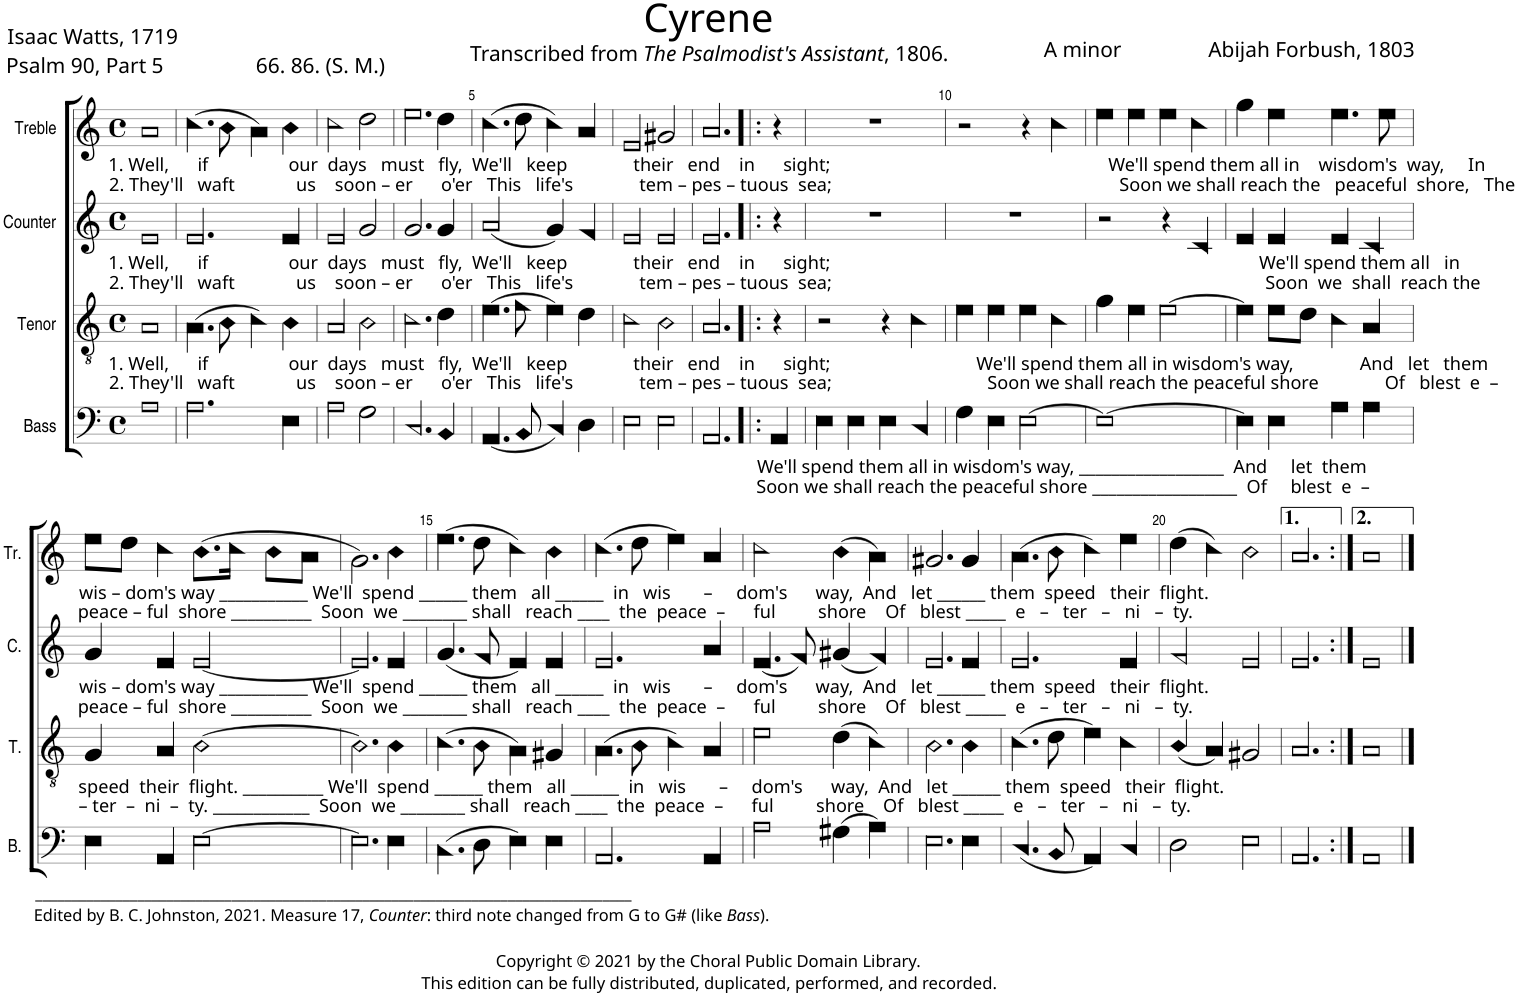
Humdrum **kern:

**kern	**kern	**kern	**kern
*part4	*part3	*part2	*part1
*staff4	*staff3	*staff2	*staff1
*I"Bass	*I"Tenor	*I"Counter	*I"Treble
*I'B.	*I'T.	*I'C.	*I'Tr.
*clefF4	*clefGv2	*clefG2	*clefG2
*k[]	*k[]	*k[]	*k[]
*M4/4	*M4/4	*M4/4	*M4/4
*met(c)	*met(c)	*met(c)	*met(c)
=1	=1	=1	=1
!	!	!	!LO:TX:b:t=1. Well,      if                 our  days   must   fly,  We'll   keep              their   end    in      sight;                                                           We'll spend them all in    wisdom's  way,     In
!	!	!	!LO:TX:b:t=2. They'll   waft             us    soon – er      o'er   This   life's              tem – pes – tuous  sea;                                                             Soon we shall reach the   peaceful  shore,   The
!	!	!LO:TX:b:t=1. Well,      if                 our  days   must   fly,  We'll   keep              their   end    in      sight;                                                                                           We'll spend them all   in	!
!	!	!LO:TX:b:t=2. They'll   waft             us    soon – er      o'er   This   life's              tem – pes – tuous  sea;                                                                                            Soon  we  shall  reach the	!
!	!LO:TX:b:t=1. Well,      if                 our  days   must   fly,  We'll   keep              their   end    in      sight;                               We'll spend them all in wisdom's way,              And   let   them	!	!
!	!LO:TX:b:t=2. They'll   waft             us    soon – er      o'er   This   life's              tem – pes – tuous  sea;                                 Soon we shall reach the peaceful shore              Of   blest  e  –	!	!
1A!	1A!	1e!	1a!
=2	=2	=2	=2
2.A!\	(4.A!\	2.e!/	(4.cc!\
.	8B!\	.	8b!\
.	4c!\)	.	4a!\)
4E!\	4B!\	4e!/	4b!\
=3	=3	=3	=3
2A!\	2A!/	2e!/	2cc!\
2G!\	2B!\	2g!/	2dd!\
=4	=4	=4	=4
2.C!/	2.c!\	2.g!/	2.ee!\
4BB!/	4d!\	4g!/	4dd!\
=5	=5	=5	=5
(4.AA!/	(4.e!\	(2a!/	(4.cc!\
8BB!/	8f!\	.	8dd!\
4C!/)	4e!\)	4g!/)	4cc!\)
4D!\	4d!\	4f!/	4a!/
=6	=6	=6	=6
2E!\	2c!\	2e!/	2e!/
2E!\	2B!\	2e!/	2g#X!/
=7	=7	=7	=7
2.AA!/	2.A!/	2.e!/	2.a!/
=8!|:	=8!|:	=8!|:	=8!|:
!LO:TX:b:t=We'll spend them all in wisdom's way, __________________  And     let  them	!	!	!
!LO:TX:b:t=Soon we shall reach the peaceful shore __________________  Of     blest  e  –	!	!	!
4AA!/	4r	4r	4r
=9	=9	=9	=9
4E!\	2r	1r	1r
4E!\	.	.	.
4E!\	4r	.	.
4C!/	4c!\	.	.
=10	=10	=10	=10
4G!\	4e!\	1r	2r
4E!\	4e!\	.	.
[2E!\	4e!\	.	4r
.	4c!\	.	4cc!\
=11	=11	=11	=11
1E!_	4g!\	2r	4ee!\
.	4e!\	.	4ee!\
.	[2e!\	4r	4ee!\
.	.	4c!/	4cc!\
=12	=12	=12	=12
4E!\]	4e!\]	4e!/	4gg!\
4E!\	8e!\L	4e!/	4ee!\
.	8d!\J	.	.
4A!\	4c!\	4e!/	4.ee!\
4A!\	4A!/	4c!/	.
.	.	.	8ee!\
!!LO:LB:g=z
=13	=13	=13	=13
!	!	!	!LO:TX:b:t=wis – dom's way ___________ We'll  spend ______ them   all ______  in   wis       –     dom's      way,  And   let ______ them  speed   their  flight.
!	!	!	!LO:TX:b:t=peace – ful  shore __________  Soon  we ________ shall   reach ____  the  peace  –      ful         shore    Of   blest _____  e   –   ter   –   ni   –  ty.
!	!	!LO:TX:b:t=wis – dom's way ___________ We'll  spend ______ them   all ______  in   wis       –     dom's      way,  And   let ______ them  speed   their  flight.	!
!	!	!LO:TX:b:t=peace – ful  shore __________  Soon  we ________ shall   reach ____  the  peace  –      ful         shore    Of   blest _____  e   –   ter   –   ni   –  ty.	!
!	!LO:TX:b:t=speed  their  flight. __________ We'll  spend ______ them   all ______  in   wis       –     dom's      way,  And   let ______ them  speed   their  flight.	!	!
!	!LO:TX:b:t=– ter  –  ni  –  ty. ____________  Soon  we ________ shall   reach ____  the  peace  –      ful         shore    Of   blest _____  e   –   ter   –   ni   –  ty.	!	!
!LO:TX:b:t=__________________________________________________________________________________	!	!	!
!LO:TX:b:t=Edited by B. C. Johnston, 2021. Measure 17,	!	!	!
!LO:TX:b:i:t=Counter	!	!	!
!LO:TX:b:t=&colon; third note changed from G to G# (like	!	!	!
!LO:TX:b:i:t=Bass	!	!	!
!LO:TX:b:t=).	!	!	!
4E!\	4G!/	4g!/	8ee!\L
.	.	.	8dd!\J
4AA!/	4A!/	4e!/	4cc!\
[2E!\	[2B!\	[2e!/	(8.b!\L
.	.	.	16cc!\Jk
.	.	.	8b!\L
.	.	.	8a!\J
=14	=14	=14	=14
2.E!\]	2.B!\]	2.e!/]	2.g!\)
4E!\	4B!\	4e!/	4b!\
=15	=15	=15	=15
(4.C!\	(4.c!\	(4.g!/	(4.ee!\
8D!\	8B!\	8f!/	8dd!\
4E!\)	4A!\)	4e!/)	4cc!\)
4E!\	4G#X!/	4e!/	4b!\
=16	=16	=16	=16
2.AA!/	(4.A!\	2.e!/	(4.cc!\
.	8B!\	.	8dd!\
.	4c!\)	.	4ee!\)
4AA!/	4A!/	4a!/	4a!/
=17	=17	=17	=17
2A!\	2e!\	(4.e!/	2cc!\
.	.	8f!/)	.
(4G#X!\	(4d!\	(4g#X!/	(4b!\
4A!\)	4c!\)	4f!/)	4a!\)
=18	=18	=18	=18
2.E!\	2.B!\	2.e!/	2.g#X!/
4E!\	4B!\	4e!/	4g#!/
=19	=19	=19	=19
(4.C!/	(4.c!\	2.e!/	(4.a!\
8BB!/	8d!\	.	8b!\
4AA!/)	4e!\)	.	4cc!\)
4C!/	4c!\	4e!/	4ee!\
=20	=20	=20	=20
2D!\	(4B!/	2f!/	(4dd!\
.	4A!/)	.	4cc!\)
2E!\	2G#X!/	2e!/	2b!\
=21	=21	=21	=21
2.AA!/	2.A!/	2.e!/	2.a!/
=22:|!	=22:|!	=22:|!	=22:|!
1AA!	1A!	1e!	1a!
==	==	==	==
*-	*-	*-	*-
